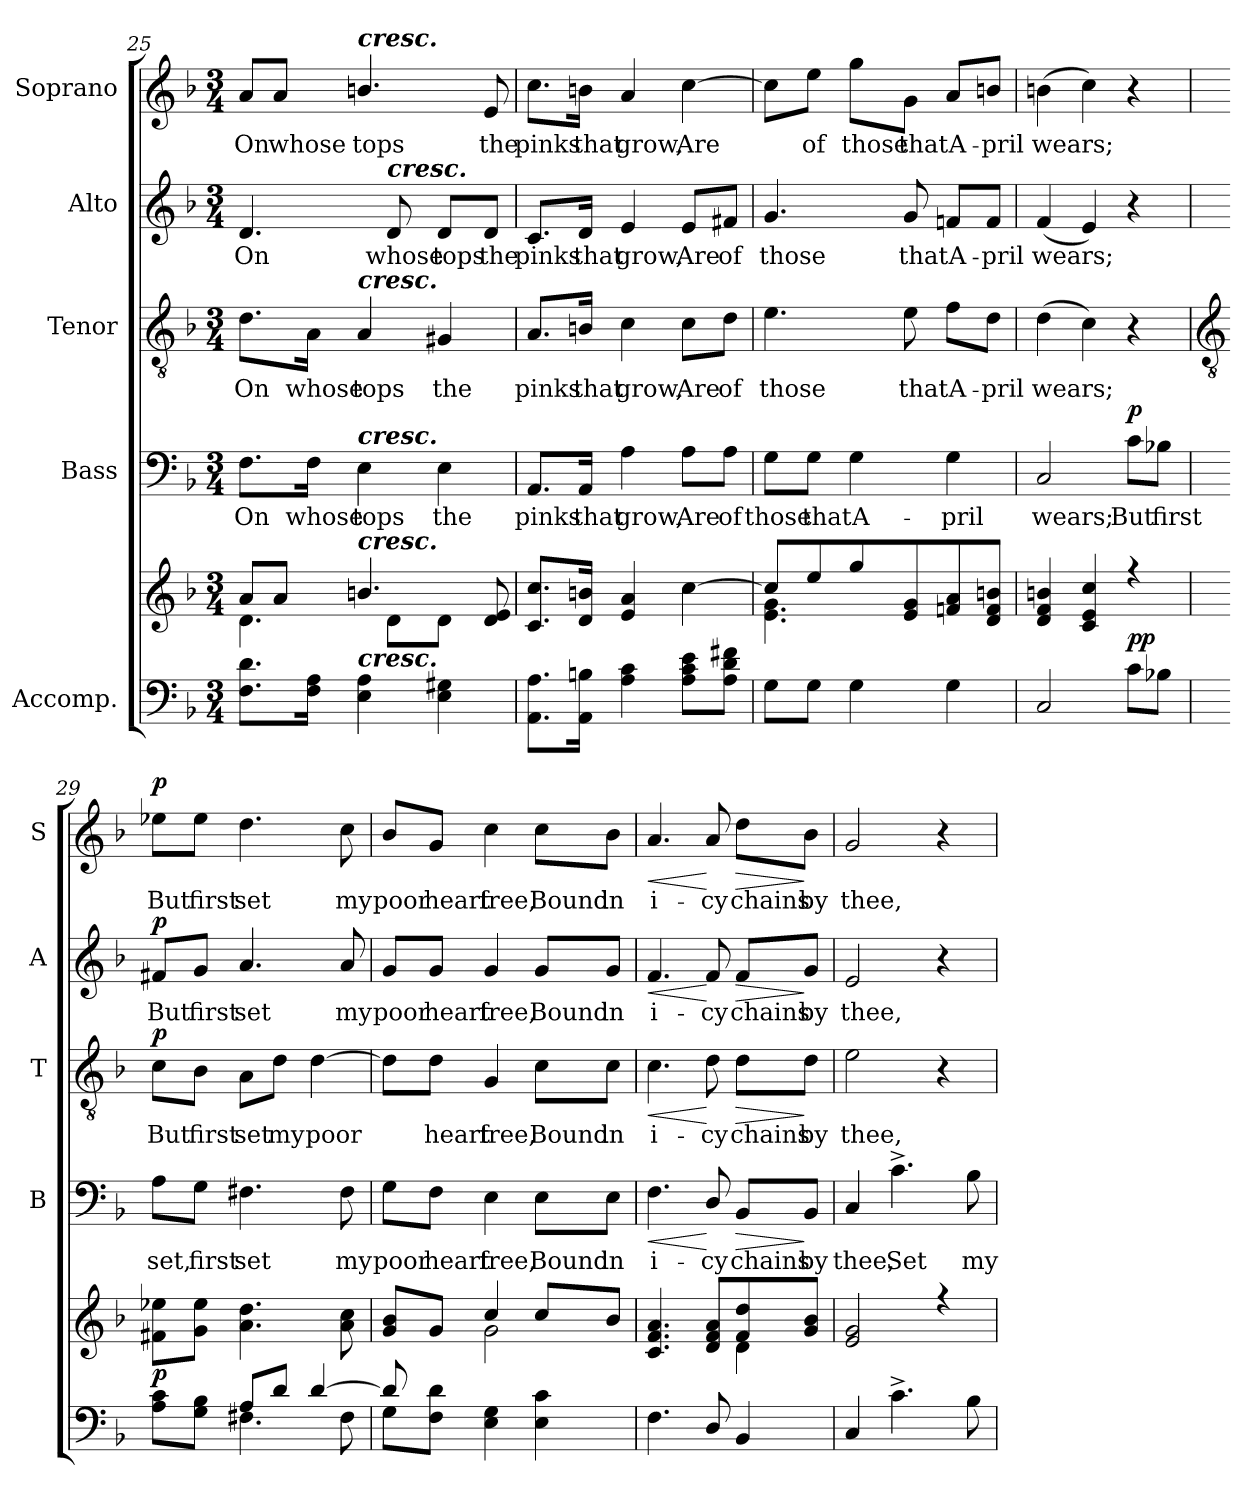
**kern	**kern	**dynam	**kern	**text	**dynam	**kern	**text	**dynam	**kern	**text	**dynam	**kern	**text	**dynam
*part5	*part5	*part5	*part4	*part4	*part4	*part3	*part3	*part3	*part2	*part2	*part2	*part1	*part1	*part1
*staff6	*staff5	*staff5/6	*staff4	*staff4	*staff4	*staff3	*staff3	*staff3	*staff2	*staff2	*staff2	*staff1	*staff1	*staff1
*I"Accomp.	*	*	*I"Bass	*	*	*I"Tenor	*	*	*I"Alto	*	*	*I"Soprano	*	*
*	*	*	*I'B	*	*	*I'T	*	*	*I'A	*	*	*I'S	*	*
!!LO:LB:g=z
*clefF4	*clefG2	*	*clefF4	*	*	*clefGv2	*	*	*clefG2	*	*	*clefG2	*	*
*k[b-]	*k[b-]	*	*k[b-]	*	*	*k[b-]	*	*	*k[b-]	*	*	*k[b-]	*	*
*F:	*F:	*	*F:	*	*	*F:	*	*	*F:	*	*	*F:	*	*
*M3/4	*M3/4	*	*M3/4	*	*	*M3/4	*	*	*M3/4	*	*	*M3/4	*	*
=25	=25	=25	=25	=25	=25	=25	=25	=25	=25	=25	=25	=25	=25	=25
*	*^	*	*	*	*	*	*	*	*	*	*	*	*	*
!	!	!	!	!	!LO:LY:b	!	!	!LO:LY:b	!	!	!LO:LY:b	!	!	!LO:LY:b	!
8.F 8.dL	8aL	4.d\	.	8.F\L	On	.	8.d\L	On	.	4.d	On	.	8a/L	On	.
!	!	!	!	!	!	!	!	!	!	!	!	!	!	!LO:LY:b	!
.	8aJ	.	.	.	.	.	.	.	.	.	.	.	8a/J	whose	.
!	!	!	!	!	!LO:LY:b	!	!	!LO:LY:b	!	!	!	!	!	!	!
16F 16AJ	.	.	.	16F\Jk	whose	.	16A\Jk	whose	.	.	.	.	.	.	.
!	!	!	!	!	!	!	!	!	!	!	!	!	!LO:TX:a:Bi:t=cresc.	!	!
!	!	!	!	!	!	!	!LO:TX:a:Bi:t=cresc.	!	!	!	!	!	!	!	!
!	!	!	!	!LO:TX:a:Bi:t=cresc.	!	!	!	!	!	!	!	!	!	!	!
!	!LO:TX:a:Bi:t=cresc.	!	!	!	!	!	!	!	!	!	!	!	!	!	!
!LO:TX:a:Bi:t=cresc.	!	!	!	!	!	!	!	!	!	!	!	!	!	!	!
!	!	!	!	!	!LO:LY:b	!	!	!LO:LY:b	!	!	!	!	!	!LO:LY:b	!
4E 4A	4.bn/	.	.	4E	tops	.	4A	tops	.	.	.	.	4.bn/	tops	.
!	!	!	!	!	!	!	!	!	!	!LO:TX:a:Bi:t=cresc.	!	!	!	!	!
!	!	!	!	!	!	!	!	!	!	!	!LO:LY:b	!	!	!	!
.	.	8d\L	.	.	.	.	.	.	.	8d	whose	.	.	.	.
!	!	!	!	!	!LO:LY:b	!	!	!LO:LY:b	!	!	!LO:LY:b	!	!	!	!
4E 4G#X	.	8d\J	.	4E	the	.	4G#X	the	.	8d/L	tops	.	.	.	.
!	!	!	!	!	!	!	!	!	!	!	!LO:LY:b	!	!	!LO:LY:b	!
.	8d 8e	8ryy	.	.	.	.	.	.	.	8d/J	the	.	8e	the	.
=26	=26	=26	=26	=26	=26	=26	=26	=26	=26	=26	=26	=26	=26	=26	=26
!	!	!LO:N:vis=1	!	!	!LO:LY:b	!	!	!LO:LY:b	!	!	!LO:LY:b	!	!	!LO:LY:b	!
8.AA 8.AL	8.c 8.ccL	2.ryy	.	8.AA/L	pinks	.	8.A/L	pinks	.	8.c/L	pinks	.	8.cc\L	pinks	.
!	!	!	!	!	!LO:LY:b	!	!	!LO:LY:b	!	!	!LO:LY:b	!	!	!LO:LY:b	!
16AA 16BnJ	16d/ 16bn/J	.	.	16AA/Jk	that	.	16Bn/Jk	that	.	16d/Jk	that	.	16bn\Jk	that	.
!	!	!	!	!	!LO:LY:b	!	!	!LO:LY:b	!	!	!LO:LY:b	!	!	!LO:LY:b	!
4A 4c	4e 4a	.	.	4A	grow,	.	4c	grow,	.	4e	grow,	.	4a	grow,	.
!	!	!	!	!	!LO:LY:b	!	!	!LO:LY:b	!	!	!LO:LY:b	!	!	!LO:LY:b	!
8A 8c 8eL	[4cc\	.	.	8A\L	Are	.	8c\L	Are	.	8e/L	Are	.	[4cc	Are	.
!	!	!	!	!	!LO:LY:b	!	!	!LO:LY:b	!	!	!LO:LY:b	!	!	!	!
8A 8d 8f#XJ	.	.	.	8A\J	of	.	8d\J	of	.	8f#X/J	of	.	.	.	.
=27	=27	=27	=27	=27	=27	=27	=27	=27	=27	=27	=27	=27	=27	=27	=27
!	!	!	!	!	!LO:LY:b	!	!	!LO:LY:b	!	!	!LO:LY:b	!	!	!	!
8GL	8cc/L]	4.e\ 4.g\	.	8G\L	those	.	4.e	those	.	4.g	those	.	8cc\L]	.	.
!	!	!	!	!	!LO:LY:b	!	!	!	!	!	!	!	!	!LO:LY:b	!
8GJ	8ee/	.	.	8G\J	that	.	.	.	.	.	.	.	8ee\J	of	.
!	!	!	!	!	!LO:LY:b	!	!	!	!	!	!	!	!	!LO:LY:b	!
4G	8gg/	.	.	4G	A-	.	.	.	.	.	.	.	8gg\L	those	.
!	!	!	!	!	!	!	!	!LO:LY:b	!	!	!LO:LY:b	!	!	!LO:LY:b	!
.	8e/ 8g/	4.ryy	.	.	.	.	8e	that	.	8g	that	.	8g\J	that	.
!	!	!	!	!	!LO:LY:b	!	!	!LO:LY:b	!	!	!LO:LY:b	!	!	!LO:LY:b	!
4G	8fn/ 8a/	.	.	4G	-pril	.	8f\L	A-	.	8fn/L	A-	.	8a/L	A-	.
!	!	!	!	!	!	!	!	!LO:LY:b	!	!	!LO:LY:b	!	!	!LO:LY:b	!
.	8d/ 8f/ 8bn/J	.	.	.	.	.	8d\J	-pril	.	8f/J	-pril	.	8bn/J	-pril	.
=28	=28	=28	=28	=28	=28	=28	=28	=28	=28	=28	=28	=28	=28	=28	=28
!	!	!	!	!	!LO:LY:b	!	!	!LO:LY:b	!	!	!LO:LY:b	!	!	!LO:LY:b	!
2C	4d 4f 4bn	2.ryy	.	2C	wears;	.	(>4d	wears;	.	(<4f	wears;	.	(>4bn	wears;	.
.	4c 4e 4cc	.	.	.	.	.	4c)	.	.	4e)	.	.	4cc)	.	.
!	!	!	!LO:DY:b=2	!	!LO:LY:b	!	!	!	!	!	!	!	!	!	!
!	!	!	!LO:DY:n=1:a=2	!	!	!LO:DY:b	!	!	!	!	!	!	!	!	!
8cL	4r	.	p p	8c\L	But	p	4r	.	.	4r	.	.	4r	.	.
!	!	!	!	!	!LO:LY:b	!	!	!	!	!	!	!	!	!	!
8B-XJ	.	.	.	8B-X\J	first	.	.	.	.	.	.	.	.	.	.
!!LO:LB:g=z
=29	=29	=29	=29	=29	=29	=29	=29	=29	=29	=29	=29	=29	=29	=29	=29
*	*	*	*	*	*	*	*clefGv2	*	*	*	*	*	*	*	*
*^	*	*	*	*	*	*	*	*	*	*	*	*	*	*	*
!	!	!	!	!LO:DY:b	!	!LO:LY:b	!	!	!LO:LY:b	!LO:DY:b	!	!LO:LY:b	!LO:DY:b	!	!LO:LY:b	!LO:DY:b
4ryy	8A 8cL	8f#X 8ee-XL	4ryy	p	8A\L	set,	.	8c\L	But	p	8f#X/L	But	p	8ee-X\L	But	p
!	!	!	!	!	!	!LO:LY:b	!	!	!LO:LY:b	!	!	!LO:LY:b	!	!	!LO:LY:b	!
.	8G 8B-J	8g 8ee-J	.	.	8G\J	first	.	8B-\J	first	.	8g/J	first	.	8ee-\J	first	.
!	!	!	!	!	!	!LO:LY:b	!	!	!LO:LY:b	!	!	!LO:LY:b	!	!	!LO:LY:b	!
8A/L	4.F#X	4.a 4.dd	2ryy	.	4.F#X	set	.	8A\L	set	.	4.a	set	.	4.dd	set	.
!	!	!	!	!	!	!	!	!	!LO:LY:b	!	!	!	!	!	!	!
8d/J	.	.	.	.	.	.	.	8d\J	my	.	.	.	.	.	.	.
!	!	!	!	!	!	!	!	!	!LO:LY:b	!	!	!	!	!	!	!
[4d/	.	.	.	.	.	.	.	[4d	poor	.	.	.	.	.	.	.
!	!	!	!	!	!	!LO:LY:b	!	!	!	!	!	!LO:LY:b	!	!	!LO:LY:b	!
.	8F#	8a 8cc	.	.	8F#	my	.	.	.	.	8a	my	.	8cc	my	.
=30	=30	=30	=30	=30	=30	=30	=30	=30	=30	=30	=30	=30	=30	=30	=30	=30
!	!	!	!	!	!	!LO:LY:b	!	!	!	!	!	!LO:LY:b	!	!	!LO:LY:b	!
8d/]	8GL	8g 8b-L	8ryy	.	8G\L	poor	.	8d\L]	.	.	8g/L	poor	.	8b-/L	poor	.
!	!	!	!	!	!	!LO:LY:b	!	!	!LO:LY:b	!	!	!LO:LY:b	!	!	!LO:LY:b	!
2ryy	8F 8dJ	8gJ	8ryy	.	8F\J	heart	.	8d\J	heart	.	8g/J	heart	.	8g/J	heart	.
!	!	!	!	!	!	!LO:LY:b	!	!	!LO:LY:b	!	!	!LO:LY:b	!	!	!LO:LY:b	!
.	4E 4G	4cc/	2g\	.	4E	free,	.	4G	free,	.	4g	free,	.	4cc	free,	.
!	!	!	!	!	!	!LO:LY:b	!	!	!LO:LY:b	!	!	!LO:LY:b	!	!	!LO:LY:b	!
.	4E 4c	8cc/L	.	.	8E\L	Bound	.	8c\L	Bound	.	8g/L	Bound	.	8cc\L	Bound	.
!	!	!	!	!	!	!LO:LY:b	!	!	!LO:LY:b	!	!	!LO:LY:b	!	!	!LO:LY:b	!
8ryy	.	8b-/J	.	.	8E\J	in	.	8c\J	in	.	8g/J	in	.	8b-\J	in	.
*v	*v	*	*	*	*	*	*	*	*	*	*	*	*	*	*	*
=31	=31	=31	=31	=31	=31	=31	=31	=31	=31	=31	=31	=31	=31	=31	=31
!	!	!	!	!	!LO:LY:b	!LO:HP:b	!	!LO:LY:b	!LO:HP:b	!	!LO:LY:b	!LO:HP:b	!	!LO:LY:b	!LO:HP:b
4.F	4.c 4.f 4.a	2ryy	.	4.F	i-	<	4.c	i-	<	4.f	i-	<	4.a	i-	<
!	!	!	!	!	!LO:LY:b	!	!	!LO:LY:b	!	!	!LO:LY:b	!	!	!LO:LY:b	!
8D/	8d 8f 8aL	.	.	8D/	-cy	[	8d	-cy	[	8f	-cy	[	8a	-cy	[
!	!	!	!	!	!LO:LY:b	!LO:HP:b	!	!LO:LY:b	!LO:HP:b	!	!LO:LY:b	!LO:HP:b	!	!LO:LY:b	!LO:HP:b
4BB-	8f 8dd	4d\	.	8BB-/L	chains	>	8d\L	chains	>	8f/L	chains	>	8dd\L	chains	>
!	!	!	!	!	!LO:LY:b	!	!	!LO:LY:b	!	!	!LO:LY:b	!	!	!LO:LY:b	!
.	8g/ 8b-/J	.	.	8BB-/J	by	]	8d\J	by	]	8g/J	by	]	8b-\J	by	]
=32	=32	=32	=32	=32	=32	=32	=32	=32	=32	=32	=32	=32	=32	=32	=32
!	!	!LO:N:vis=1	!	!	!LO:LY:b	!	!	!LO:LY:b	!	!	!LO:LY:b	!	!	!LO:LY:b	!
4C	2e 2g	2.ryy	.	4C	thee,	.	2e	thee,	.	2e	thee,	.	2g	thee,	.
!	!	!	!	!	!LO:LY:b	!	!	!	!	!	!	!	!	!	!
4.c^	.	.	.	4.c^	Set	.	.	.	.	.	.	.	.	.	.
.	4r	.	.	.	.	.	4r	.	.	4r	.	.	4r	.	.
!	!	!	!	!	!LO:LY:b	!	!	!	!	!	!	!	!	!	!
8B-	.	.	.	8B-	my	.	.	.	.	.	.	.	.	.	.
*	*v	*v	*	*	*	*	*	*	*	*	*	*	*	*	*
=	=	=	=	=	=	=	=	=	=	=	=	=	=	=
*-	*-	*-	*-	*-	*-	*-	*-	*-	*-	*-	*-	*-	*-	*-
